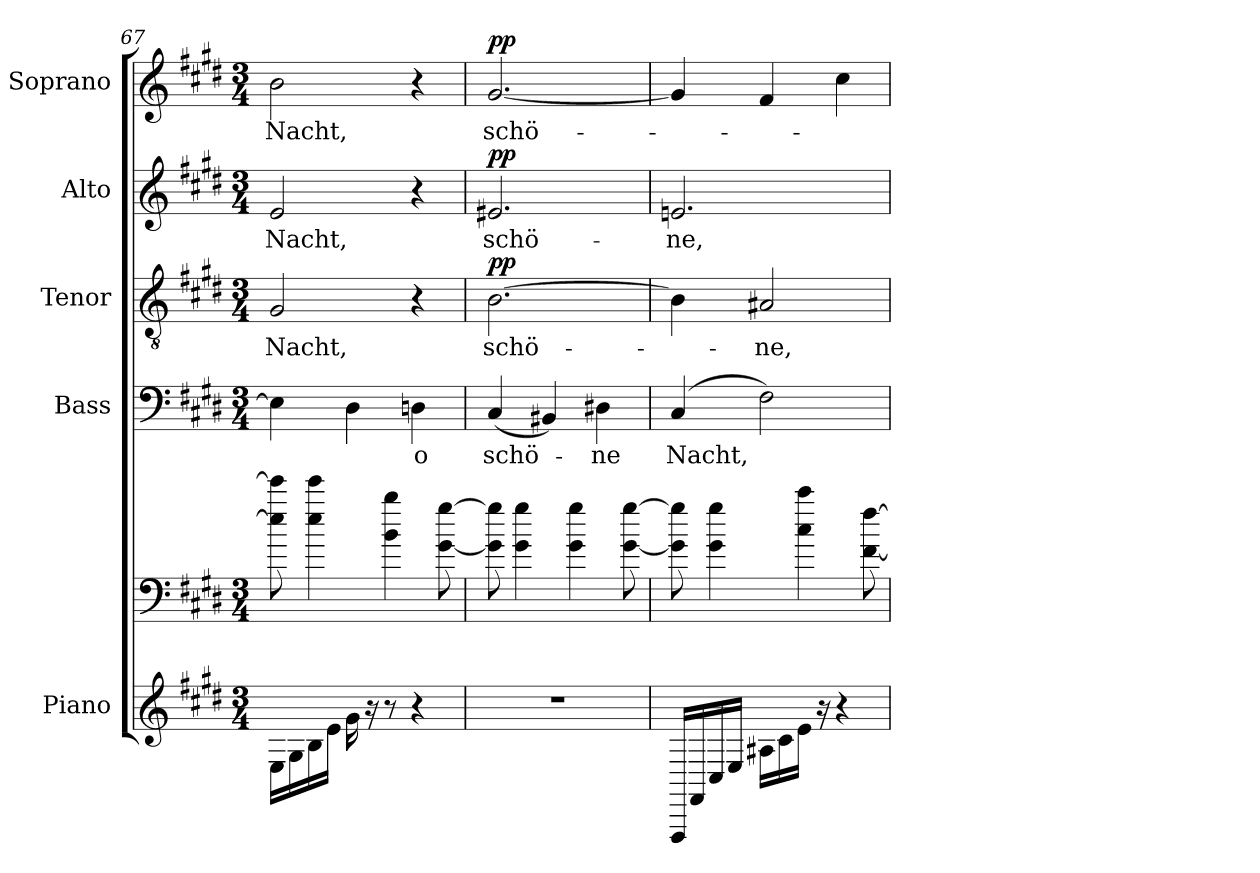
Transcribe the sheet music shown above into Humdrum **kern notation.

**kern	**kern	**kern	**text	**kern	**text	**dynam	**kern	**text	**dynam	**kern	**text	**dynam
*part5	*part5	*part4	*part4	*part3	*part3	*part3	*part2	*part2	*part2	*part1	*part1	*part1
*staff6	*staff5	*staff4	*staff4	*staff3	*staff3	*staff3	*staff2	*staff2	*staff2	*staff1	*staff1	*staff1
*I"Piano	*	*I"Bass	*	*I"Tenor	*	*	*I"Alto	*	*	*I"Soprano	*	*
*I'Pno	*	*	*	*	*	*	*	*	*	*I'Pno	*	*
*clefG2	*clefF4	*clefF4	*	*clefGv2	*	*	*clefG2	*	*	*clefG2	*	*
*k[f#c#g#d#]	*k[f#c#g#d#]	*k[f#c#g#d#]	*	*k[f#c#g#d#]	*	*	*k[f#c#g#d#]	*	*	*k[f#c#g#d#]	*	*
*E:	*E:	*E:	*	*E:	*	*	*E:	*	*	*E:	*	*
*M3/4	*M3/4	*M3/4	*	*M3/4	*	*	*M3/4	*	*	*M3/4	*	*
=67	=67	=67	=67	=67	=67	=67	=67	=67	=67	=67	=67	=67
!	!	!	!	!	!LO:LY:b	!	!	!LO:LY:b	!	!	!LO:LY:b	!
16E\LL	8ee\] 8eee\]	4E\]	.	2G#/	Nacht,	.	2e/	Nacht,	.	2b\	Nacht,	.
16G#\	.	.	.	.	.	.	.	.	.	.	.	.
16B\	4ee\ 4eee\	.	.	.	.	.	.	.	.	.	.	.
16e\JJ	.	.	.	.	.	.	.	.	.	.	.	.
16g#\	.	4D#\	.	.	.	.	.	.	.	.	.	.
16r	.	.	.	.	.	.	.	.	.	.	.	.
8r	4b\ 4bb\	.	.	.	.	.	.	.	.	.	.	.
!	!	!	!LO:LY:b	!	!	!	!	!	!	!	!	!
4r	.	4Dn\	o	4r	.	.	4r	.	.	4r	.	.
.	[8g#\ [8gg#\	.	.	.	.	.	.	.	.	.	.	.
!!LO:PB:g=z
=68	=68	=68	=68	=68	=68	=68	=68	=68	=68	=68	=68	=68
!	!	!	!LO:LY:b	!	!LO:LY:b	!LO:DY:b	!	!LO:LY:b	!LO:DY:b	!	!LO:LY:b	!LO:DY:b
2.r	8g#\] 8gg#\]	(<4C#/	schö-	[2.B\	schö-	pp	2.e#X/	schö-	pp	[2.g#/	schö-	pp
.	4g#\ 4gg#\	.	.	.	.	.	.	.	.	.	.	.
.	.	4BB#X/)	.	.	.	.	.	.	.	.	.	.
.	4g#\ 4gg#\	.	.	.	.	.	.	.	.	.	.	.
!	!	!	!LO:LY:b	!	!	!	!	!	!	!	!	!
.	.	4D#X\	-ne	.	.	.	.	.	.	.	.	.
.	[8g#\ [8gg#\	.	.	.	.	.	.	.	.	.	.	.
=69	=69	=69	=69	=69	=69	=69	=69	=69	=69	=69	=69	=69
!	!	!	!LO:LY:b	!	!	!	!	!LO:LY:b	!	!	!	!
16FFF#/LL	8g#\] 8gg#\]	(>4C#/	Nacht,	4B\]	.	.	2.en/	-ne,	.	4g#/]	.	.
16FF#/	.	.	.	.	.	.	.	.	.	.	.	.
16C#/	4g#\ 4gg#\	.	.	.	.	.	.	.	.	.	.	.
16E/JJ	.	.	.	.	.	.	.	.	.	.	.	.
!	!	!	!	!	!LO:LY:b	!	!	!	!	!	!	!
16A#X\LL	.	2F#\)	.	2A#X/	-ne,	.	.	.	.	4f#/	.	.
16c#\	.	.	.	.	.	.	.	.	.	.	.	.
16e\JJ	4cc#\ 4ccc#\	.	.	.	.	.	.	.	.	.	.	.
16r	.	.	.	.	.	.	.	.	.	.	.	.
4r	.	.	.	.	.	.	.	.	.	4cc#\	.	.
.	[8f#\ [8ff#\	.	.	.	.	.	.	.	.	.	.	.
=	=	=	=	=	=	=	=	=	=	=	=	=
*-	*-	*-	*-	*-	*-	*-	*-	*-	*-	*-	*-	*-
